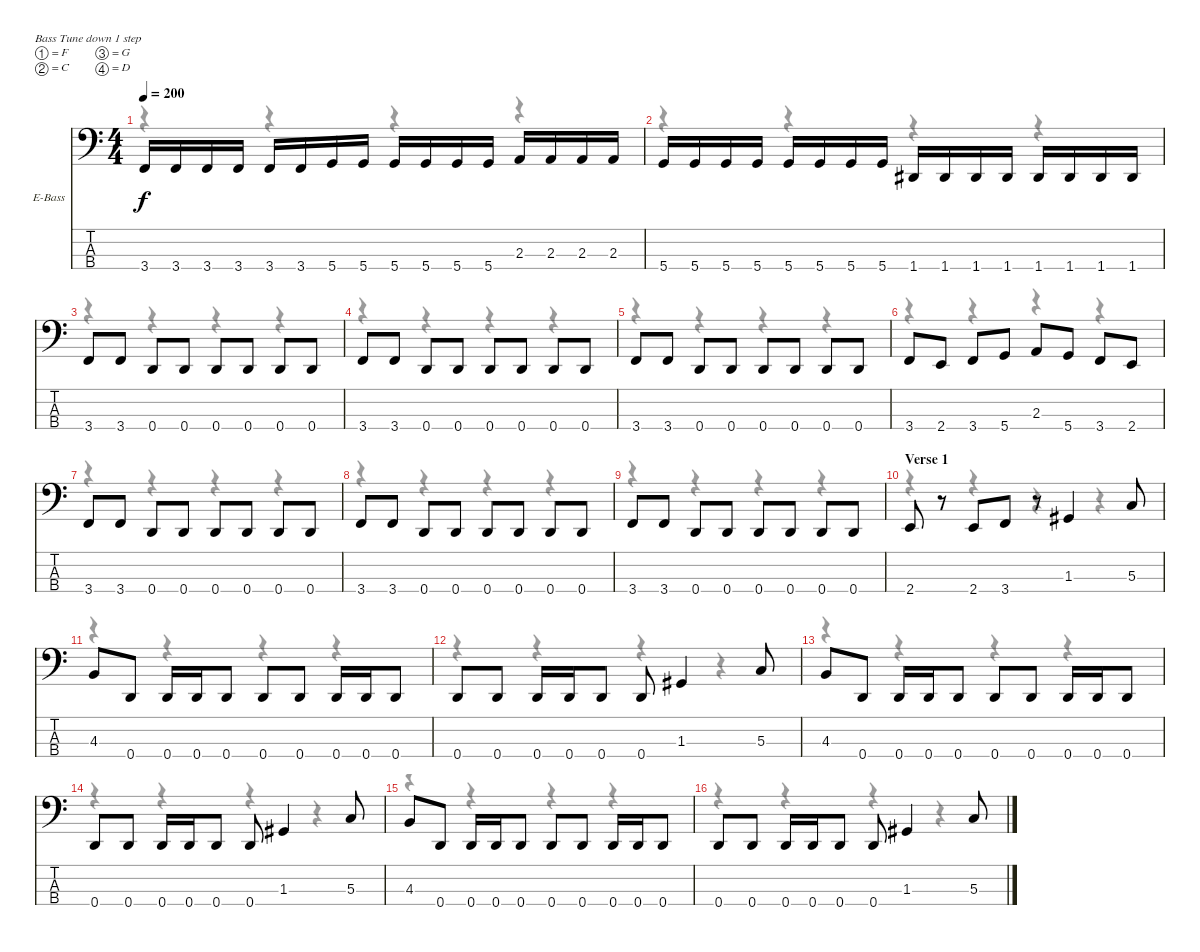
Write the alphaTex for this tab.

\bracketExtendMode nobrackets
\firstSystemTrackNameOrientation horizontal
\otherSystemsTrackNameOrientation horizontal
\track ("Christian \"Speesy\" Giesler" "E-Bass") {instrument electricbasspick}
\staff {score tabs}
\tuning (F2 C2 G1 D1)
\voice
\ts (4 4)
\tempo 200
\clef f4
\ks c
3.4.16{dy f} 3.4.16 3.4.16 3.4.16 3.4.16 3.4.16 5.4.16 5.4.16 5.4.16 5.4.16 5.4.16 5.4.16 2.3.16 2.3.16 2.3.16 2.3.16 |
5.4.16 5.4.16 5.4.16 5.4.16 5.4.16 5.4.16 5.4.16 5.4.16 1.4.16 1.4.16 1.4.16 1.4.16 1.4.16 1.4.16 1.4.16 1.4.16 |
3.4.8 3.4.8 0.4.8 0.4.8 0.4.8 0.4.8 0.4.8 0.4.8 |
3.4.8 3.4.8 0.4.8 0.4.8 0.4.8 0.4.8 0.4.8 0.4.8 |
3.4.8 3.4.8 0.4.8 0.4.8 0.4.8 0.4.8 0.4.8 0.4.8 |
3.4.8 2.4.8 3.4.8 5.4.8 2.3.8 5.4.8 3.4.8 2.4.8 |
3.4.8 3.4.8 0.4.8 0.4.8 0.4.8 0.4.8 0.4.8 0.4.8 |
3.4.8 3.4.8 0.4.8 0.4.8 0.4.8 0.4.8 0.4.8 0.4.8 |
3.4.8 3.4.8 0.4.8 0.4.8 0.4.8 0.4.8 0.4.8 0.4.8 |
\section ("" "Verse 1")
2.4.8 r.8 2.4.8 3.4.8 r.8 1.3.4 5.3.8 |
4.3.8 0.4.8 0.4.16 0.4.16 0.4.8 0.4.8 0.4.8 0.4.16 0.4.16 0.4.8 |
0.4.8 0.4.8 0.4.16 0.4.16 0.4.8 0.4.8 1.3.4 5.3.8 |
4.3.8 0.4.8 0.4.16 0.4.16 0.4.8 0.4.8 0.4.8 0.4.16 0.4.16 0.4.8 |
0.4.8 0.4.8 0.4.16 0.4.16 0.4.8 0.4.8 1.3.4 5.3.8 |
4.3.8 0.4.8 0.4.16 0.4.16 0.4.8 0.4.8 0.4.8 0.4.16 0.4.16 0.4.8 |
0.4.8 0.4.8 0.4.16 0.4.16 0.4.8 0.4.8 1.3.4 5.3.8
\voice
\clef f4
\ottava regular
\simile none
\ks c
r.4{dy mf} r.4 r.4 r.4 |
r.4 r.4 r.4 r.4 |
r.4 r.4 r.4 r.4 |
r.4 r.4 r.4 r.4 |
r.4 r.4 r.4 r.4 |
r.4 r.4 r.4 r.4 |
r.4 r.4 r.4 r.4 |
r.4 r.4 r.4 r.4 |
r.4 r.4 r.4 r.4 |
r.4 r.4 r.4 r.4 |
r.4 r.4 r.4 r.4 |
r.4 r.4 r.4 r.4 |
r.4 r.4 r.4 r.4 |
r.4 r.4 r.4 r.4 |
r.4 r.4 r.4 r.4 |
r.4 r.4 r.4 r.4
